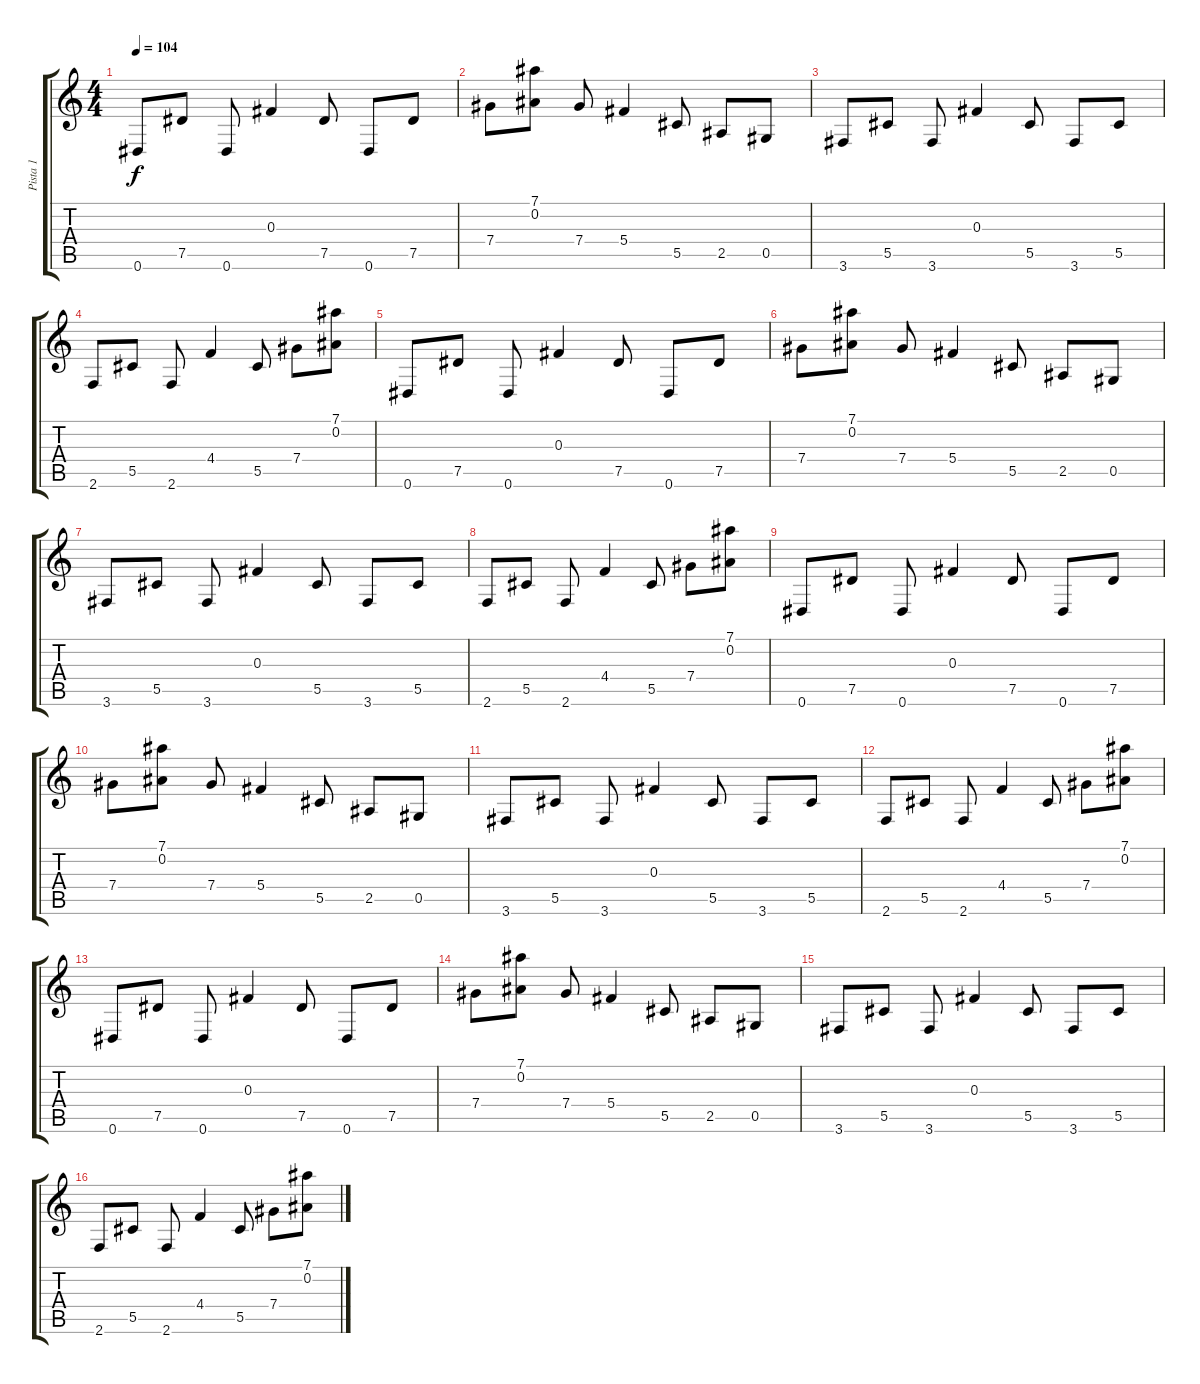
\track ("Pista 1" "Pista 1") {instrument acousticguitarsteel}
\staff {score tabs}
\tuning (Eb4 Bb3 Gb3 Db3 Ab2 Eb2) {hide}
\ts (4 4)
\tempo 104
\clef g2
\ks c
0.6.8{dy f instrument acousticguitarsteel} 7.5.8 0.6.8 0.3.4 7.5.8 0.6.8 7.5.8 |
7.4.8{instrument acousticguitarsteel} (7.1 0.2).8 7.4.8 5.4.4 5.5.8 2.5.8 0.5.8 |
3.6.8 5.5.8 3.6.8 0.3.4 5.5.8 3.6.8 5.5.8 |
2.6.8 5.5.8 2.6.8 4.4.4 5.5.8 7.4.8 (7.1 0.2).8 |
0.6.8 7.5.8 0.6.8 0.3.4 7.5.8 0.6.8 7.5.8 |
7.4.8{instrument acousticguitarsteel} (7.1 0.2).8 7.4.8 5.4.4 5.5.8 2.5.8 0.5.8 |
3.6.8 5.5.8 3.6.8 0.3.4 5.5.8 3.6.8 5.5.8 |
2.6.8 5.5.8 2.6.8 4.4.4 5.5.8 7.4.8 (7.1 0.2).8 |
0.6.8 7.5.8 0.6.8 0.3.4 7.5.8 0.6.8 7.5.8 |
7.4.8{instrument acousticguitarsteel} (7.1 0.2).8 7.4.8 5.4.4 5.5.8 2.5.8 0.5.8 |
3.6.8 5.5.8 3.6.8 0.3.4 5.5.8 3.6.8 5.5.8 |
2.6.8 5.5.8 2.6.8 4.4.4 5.5.8 7.4.8 (7.1 0.2).8 |
0.6.8 7.5.8 0.6.8 0.3.4 7.5.8 0.6.8 7.5.8 |
7.4.8{instrument acousticguitarsteel} (7.1 0.2).8 7.4.8 5.4.4 5.5.8 2.5.8 0.5.8 |
3.6.8 5.5.8 3.6.8 0.3.4 5.5.8 3.6.8 5.5.8 |
2.6.8 5.5.8 2.6.8 4.4.4 5.5.8 7.4.8 (7.1 0.2).8
